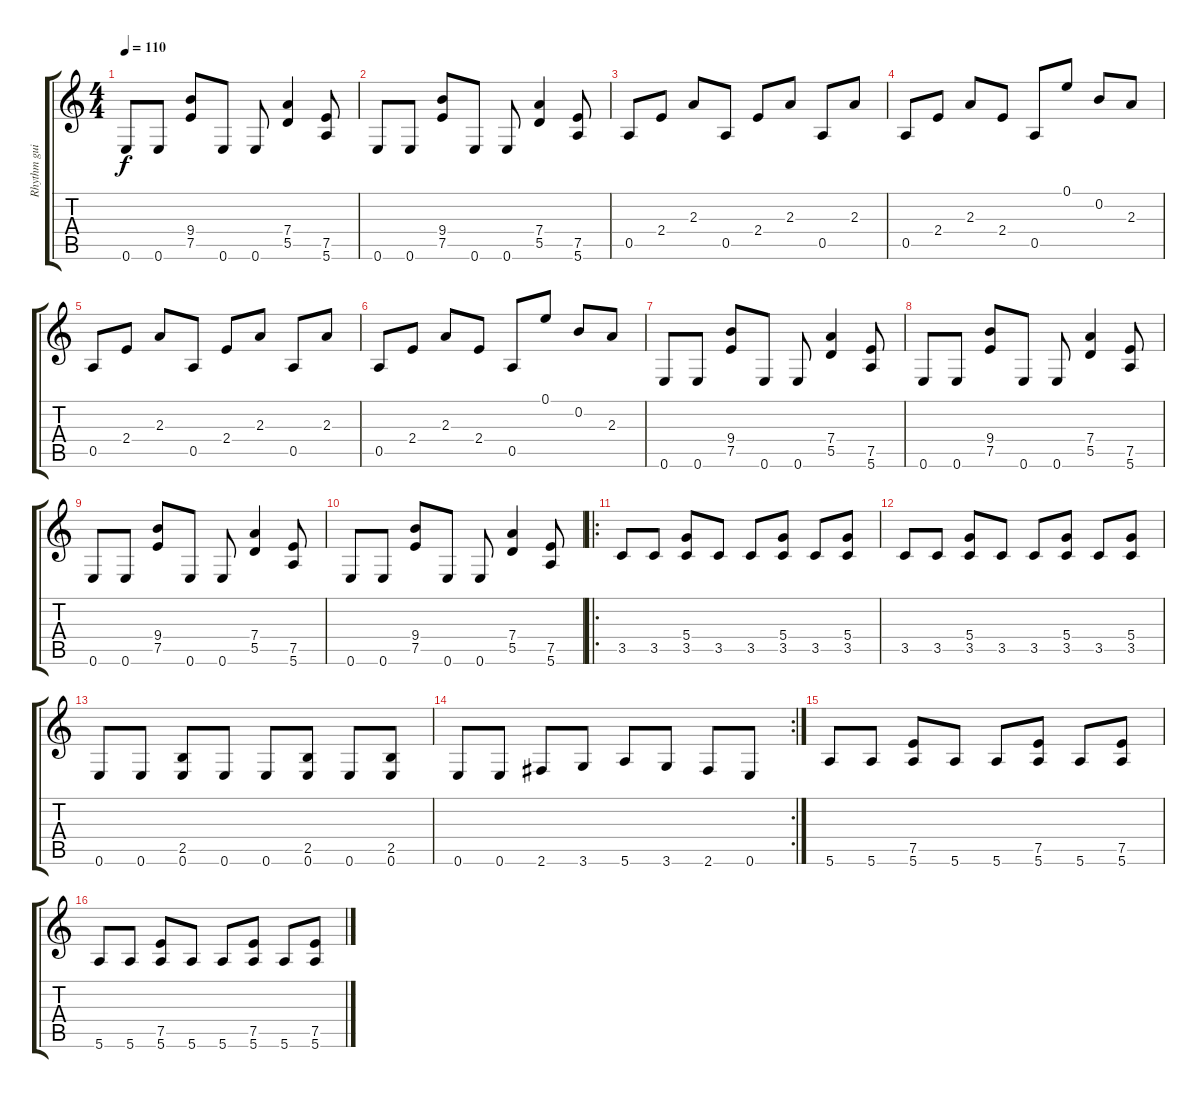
\track ("Rhythm guitar" "Rhythm gui") {instrument distortionguitar}
\staff {score tabs}
\tuning (E4 B3 G3 D3 A2 E2) {hide}
\ts (4 4)
\tempo 110
\clef g2
\ks c
0.6.8{dy f} 0.6.8 (9.4 7.5).8 0.6.8 0.6.8 (7.4 5.5).4 (7.5 5.6).8 |
0.6.8 0.6.8 (9.4 7.5).8 0.6.8 0.6.8 (7.4 5.5).4 (7.5 5.6).8 |
0.5.8 2.4.8 2.3.8 0.5.8 2.4.8 2.3.8 0.5.8 2.3.8 |
0.5.8 2.4.8 2.3.8 2.4.8 0.5.8 0.1.8 0.2.8 2.3.8 |
0.5.8 2.4.8 2.3.8 0.5.8 2.4.8 2.3.8 0.5.8 2.3.8 |
0.5.8 2.4.8 2.3.8 2.4.8 0.5.8 0.1.8 0.2.8 2.3.8 |
0.6.8 0.6.8 (9.4 7.5).8 0.6.8 0.6.8 (7.4 5.5).4 (7.5 5.6).8 |
0.6.8 0.6.8 (9.4 7.5).8 0.6.8 0.6.8 (7.4 5.5).4 (7.5 5.6).8 |
0.6.8 0.6.8 (9.4 7.5).8 0.6.8 0.6.8 (7.4 5.5).4 (7.5 5.6).8 |
0.6.8 0.6.8 (9.4 7.5).8 0.6.8 0.6.8 (7.4 5.5).4 (7.5 5.6).8 |
\ro
3.5.8 3.5.8 (5.4 3.5).8 3.5.8 3.5.8 (5.4 3.5).8 3.5.8 (5.4 3.5).8 |
3.5.8 3.5.8 (5.4 3.5).8 3.5.8 3.5.8 (5.4 3.5).8 3.5.8 (5.4 3.5).8 |
0.6.8 0.6.8 (2.5 0.6).8 0.6.8 0.6.8 (2.5 0.6).8 0.6.8 (2.5 0.6).8 |
\rc 2
0.6.8 0.6.8 2.6.8 3.6.8 5.6.8 3.6.8 2.6.8 0.6.8 |
5.6.8 5.6.8 (7.5 5.6).8 5.6.8 5.6.8 (7.5 5.6).8 5.6.8 (7.5 5.6).8 |
5.6.8 5.6.8 (7.5 5.6).8 5.6.8 5.6.8 (7.5 5.6).8 5.6.8 (7.5 5.6).8
